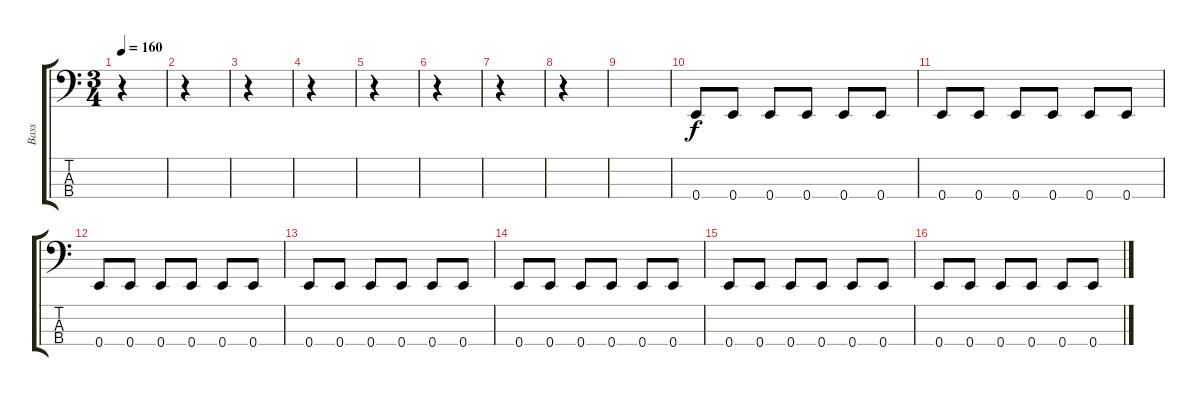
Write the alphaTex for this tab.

\track ("Bass" "Bass") {instrument electricbassfinger}
\staff {score tabs}
\tuning (G2 D2 A1 E1) {hide}
\ts (3 4)
\tempo 160
\clef f4
\ks c
r.4{dy f} |
r.4 |
r.4 |
r.4 |
r.4 |
r.4 |
r.4 |
r.4 |
|
0.4.8{volume 13} 0.4.8 0.4.8 0.4.8 0.4.8 0.4.8 |
0.4.8 0.4.8 0.4.8 0.4.8 0.4.8 0.4.8 |
0.4.8 0.4.8 0.4.8 0.4.8 0.4.8 0.4.8 |
0.4.8 0.4.8 0.4.8 0.4.8 0.4.8 0.4.8 |
0.4.8 0.4.8 0.4.8 0.4.8 0.4.8 0.4.8 |
0.4.8 0.4.8 0.4.8 0.4.8 0.4.8 0.4.8 |
0.4.8 0.4.8 0.4.8 0.4.8 0.4.8 0.4.8
